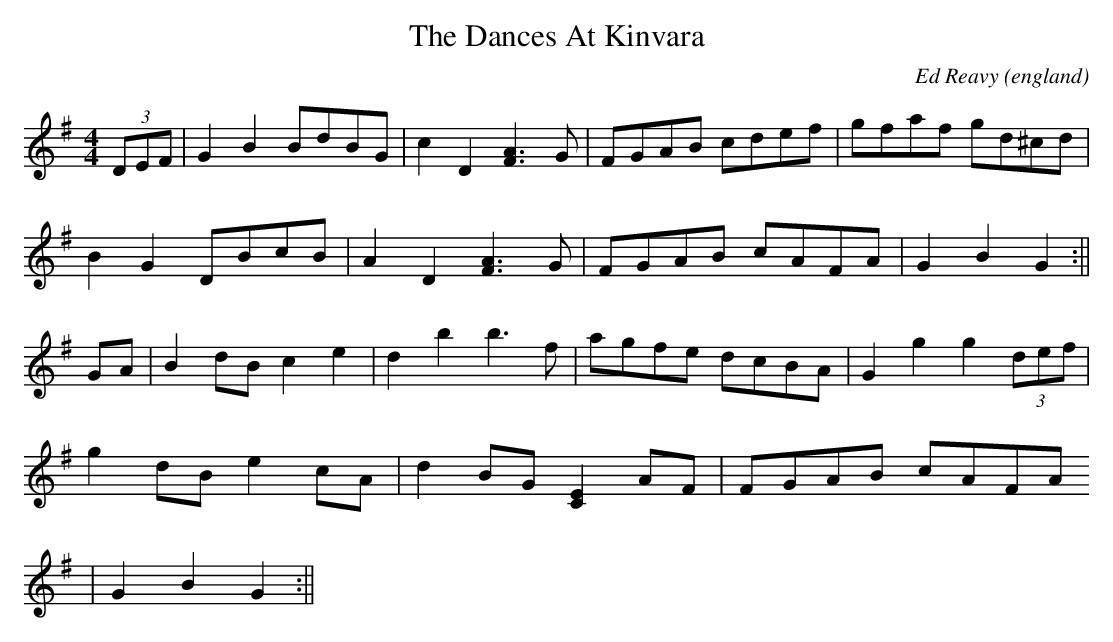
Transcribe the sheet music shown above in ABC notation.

X:1
T:The Dances At Kinvara
O:england
C:Ed Reavy
M:4/4
L:1/8
K:G
(3DEF|G2 B2 BdBG|c2 D2 [F3A3] G|FGAB cdef|gfaf gd^cd|
B2 G2 DBcB|A2 D2 [F3A3] G|FGAB cAFA|G2 B2 G2:||
GA|B2 dB c2 e2|d2 b2 b3 f|agfe dcBA|G2 g2 g2 (3def|
g2 dB e2 cA|d2 BG [E2C2] AF|FGAB cAFA
|G2 B2 G2:||
